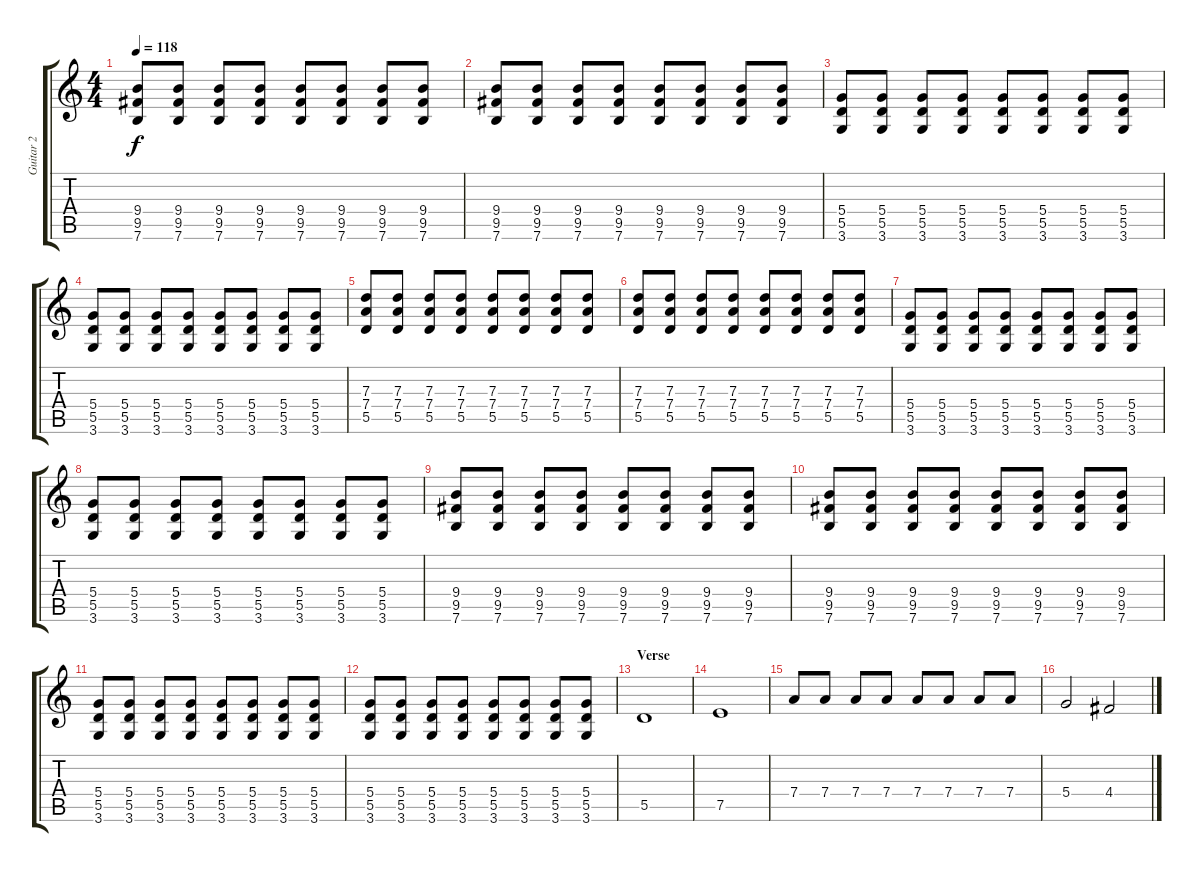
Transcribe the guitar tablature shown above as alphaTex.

\track ("Guitar 2" "Guitar 2") {instrument distortionguitar}
\staff {score tabs}
\tuning (E4 B3 G3 D3 A2 E2) {hide}
\ts (4 4)
\tempo 118
\clef g2
\ks c
(9.4 9.5 7.6).8{dy f} (9.4 9.5 7.6).8 (9.4 9.5 7.6).8 (9.4 9.5 7.6).8 (9.4 9.5 7.6).8 (9.4 9.5 7.6).8 (9.4 9.5 7.6).8 (9.4 9.5 7.6).8 |
(9.4 9.5 7.6).8 (9.4 9.5 7.6).8 (9.4 9.5 7.6).8 (9.4 9.5 7.6).8 (9.4 9.5 7.6).8 (9.4 9.5 7.6).8 (9.4 9.5 7.6).8 (9.4 9.5 7.6).8 |
(5.4 5.5 3.6).8 (5.4 5.5 3.6).8 (5.4 5.5 3.6).8 (5.4 5.5 3.6).8 (5.4 5.5 3.6).8 (5.4 5.5 3.6).8 (5.4 5.5 3.6).8 (5.4 5.5 3.6).8 |
(5.4 5.5 3.6).8 (5.4 5.5 3.6).8 (5.4 5.5 3.6).8 (5.4 5.5 3.6).8 (5.4 5.5 3.6).8 (5.4 5.5 3.6).8 (5.4 5.5 3.6).8 (5.4 5.5 3.6).8 |
(7.3 7.4 5.5).8 (7.3 7.4 5.5).8 (7.3 7.4 5.5).8 (7.3 7.4 5.5).8 (7.3 7.4 5.5).8 (7.3 7.4 5.5).8 (7.3 7.4 5.5).8 (7.3 7.4 5.5).8 |
(7.3 7.4 5.5).8 (7.3 7.4 5.5).8 (7.3 7.4 5.5).8 (7.3 7.4 5.5).8 (7.3 7.4 5.5).8 (7.3 7.4 5.5).8 (7.3 7.4 5.5).8 (7.3 7.4 5.5).8 |
(5.4 5.5 3.6).8 (5.4 5.5 3.6).8 (5.4 5.5 3.6).8 (5.4 5.5 3.6).8 (5.4 5.5 3.6).8 (5.4 5.5 3.6).8 (5.4 5.5 3.6).8 (5.4 5.5 3.6).8 |
(5.4 5.5 3.6).8 (5.4 5.5 3.6).8 (5.4 5.5 3.6).8 (5.4 5.5 3.6).8 (5.4 5.5 3.6).8 (5.4 5.5 3.6).8 (5.4 5.5 3.6).8 (5.4 5.5 3.6).8 |
(9.4 9.5 7.6).8 (9.4 9.5 7.6).8 (9.4 9.5 7.6).8 (9.4 9.5 7.6).8 (9.4 9.5 7.6).8 (9.4 9.5 7.6).8 (9.4 9.5 7.6).8 (9.4 9.5 7.6).8 |
(9.4 9.5 7.6).8 (9.4 9.5 7.6).8 (9.4 9.5 7.6).8 (9.4 9.5 7.6).8 (9.4 9.5 7.6).8 (9.4 9.5 7.6).8 (9.4 9.5 7.6).8 (9.4 9.5 7.6).8 |
(5.4 5.5 3.6).8 (5.4 5.5 3.6).8 (5.4 5.5 3.6).8 (5.4 5.5 3.6).8 (5.4 5.5 3.6).8 (5.4 5.5 3.6).8 (5.4 5.5 3.6).8 (5.4 5.5 3.6).8 |
(5.4 5.5 3.6).8 (5.4 5.5 3.6).8 (5.4 5.5 3.6).8 (5.4 5.5 3.6).8 (5.4 5.5 3.6).8 (5.4 5.5 3.6).8 (5.4 5.5 3.6).8 (5.4 5.5 3.6).8 |
\section ("" "Verse")
5.5.1{volume 6} |
7.5.1 |
7.4.8 7.4.8 7.4.8 7.4.8 7.4.8 7.4.8 7.4.8 7.4.8 |
5.4.2 4.4.2
